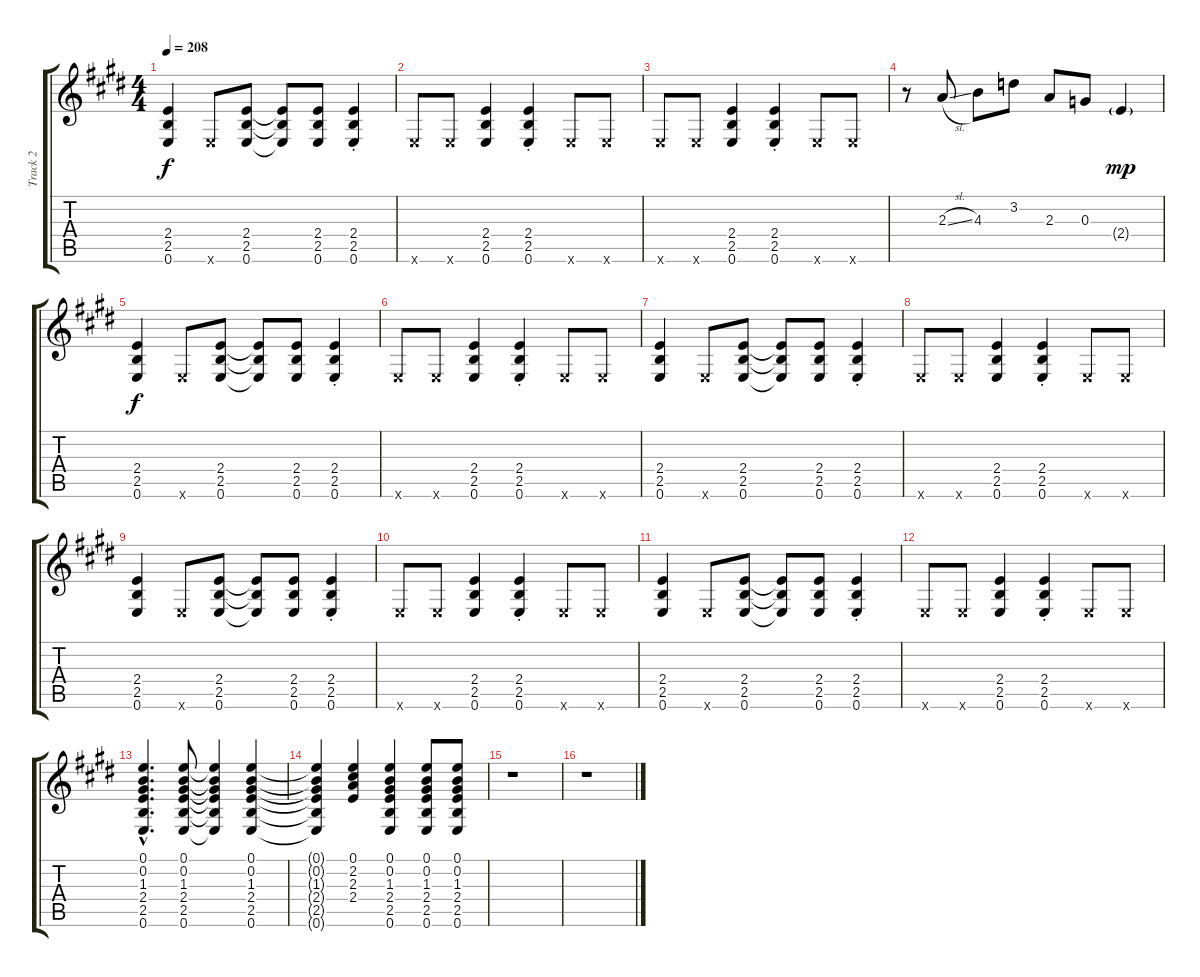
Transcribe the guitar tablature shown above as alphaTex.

\track ("Track 2" "Track 2") {instrument distortionguitar}
\staff {score tabs}
\tuning (E4 B3 G3 D3 A2 E2) {hide}
\ts (4 4)
\tempo 208
\clef g2
\ks e
(2.4 2.5 0.6).4{dy f} 0.6{x}.8 (2.4 2.5 0.6).8 (2.4{t} 2.5{t} 0.6{t}).8 (2.4 2.5 0.6).8 (2.4{st} 2.5 0.6).4 |
0.6{x}.8 0.6{x}.8 (2.4 2.5 0.6).4 (2.4{st} 2.5 0.6).4 0.6{x}.8 0.6{x}.8 |
0.6{x}.8 0.6{x}.8 (2.4 2.5 0.6).4 (2.4{st} 2.5 0.6).4 0.6{x}.8 0.6{x}.8 |
r.8 2.3{sl}.8 4.3.8 3.2.8 2.3.8 0.3.8 2.4{g}.4{dy mp} |
(2.4 2.5 0.6).4{dy f} 0.6{x}.8 (2.4 2.5 0.6).8 (2.4{t} 2.5{t} 0.6{t}).8 (2.4 2.5 0.6).8 (2.4{st} 2.5 0.6).4 |
0.6{x}.8 0.6{x}.8 (2.4 2.5 0.6).4 (2.4{st} 2.5 0.6).4 0.6{x}.8 0.6{x}.8 |
(2.4 2.5 0.6).4 0.6{x}.8 (2.4 2.5 0.6).8 (2.4{t} 2.5{t} 0.6{t}).8 (2.4 2.5 0.6).8 (2.4{st} 2.5 0.6).4 |
0.6{x}.8 0.6{x}.8 (2.4 2.5 0.6).4 (2.4{st} 2.5 0.6).4 0.6{x}.8 0.6{x}.8 |
(2.4 2.5 0.6).4 0.6{x}.8 (2.4 2.5 0.6).8 (2.4{t} 2.5{t} 0.6{t}).8 (2.4 2.5 0.6).8 (2.4{st} 2.5 0.6).4 |
0.6{x}.8 0.6{x}.8 (2.4 2.5 0.6).4 (2.4{st} 2.5 0.6).4 0.6{x}.8 0.6{x}.8 |
(2.4 2.5 0.6).4 0.6{x}.8 (2.4 2.5 0.6).8 (2.4{t} 2.5{t} 0.6{t}).8 (2.4 2.5 0.6).8 (2.4{st} 2.5 0.6).4 |
0.6{x}.8 0.6{x}.8 (2.4 2.5 0.6).4 (2.4{st} 2.5 0.6).4 0.6{x}.8 0.6{x}.8 |
(0.1{hac} 0.2{hac} 1.3{hac} 2.4{hac} 2.5{hac} 0.6{hac}).4{d} (0.1 0.2 1.3 2.4 2.5 0.6).8 (0.1{t} 0.2{t} 1.3{t} 2.4{t} 2.5{t} 0.6{t}).4 (0.1 0.2 1.3 2.4 2.5 0.6).4 |
(0.1{t} 0.2{t} 1.3{t} 2.4{t} 2.5{t} 0.6{t}).4 (0.1 2.2 2.3 2.4).4 (0.1 0.2 1.3 2.4 2.5 0.6).4 (0.1 0.2 1.3 2.4 2.5 0.6).8 (0.1 0.2 1.3 2.4 2.5 0.6).8 |
r.1 |
r.1
